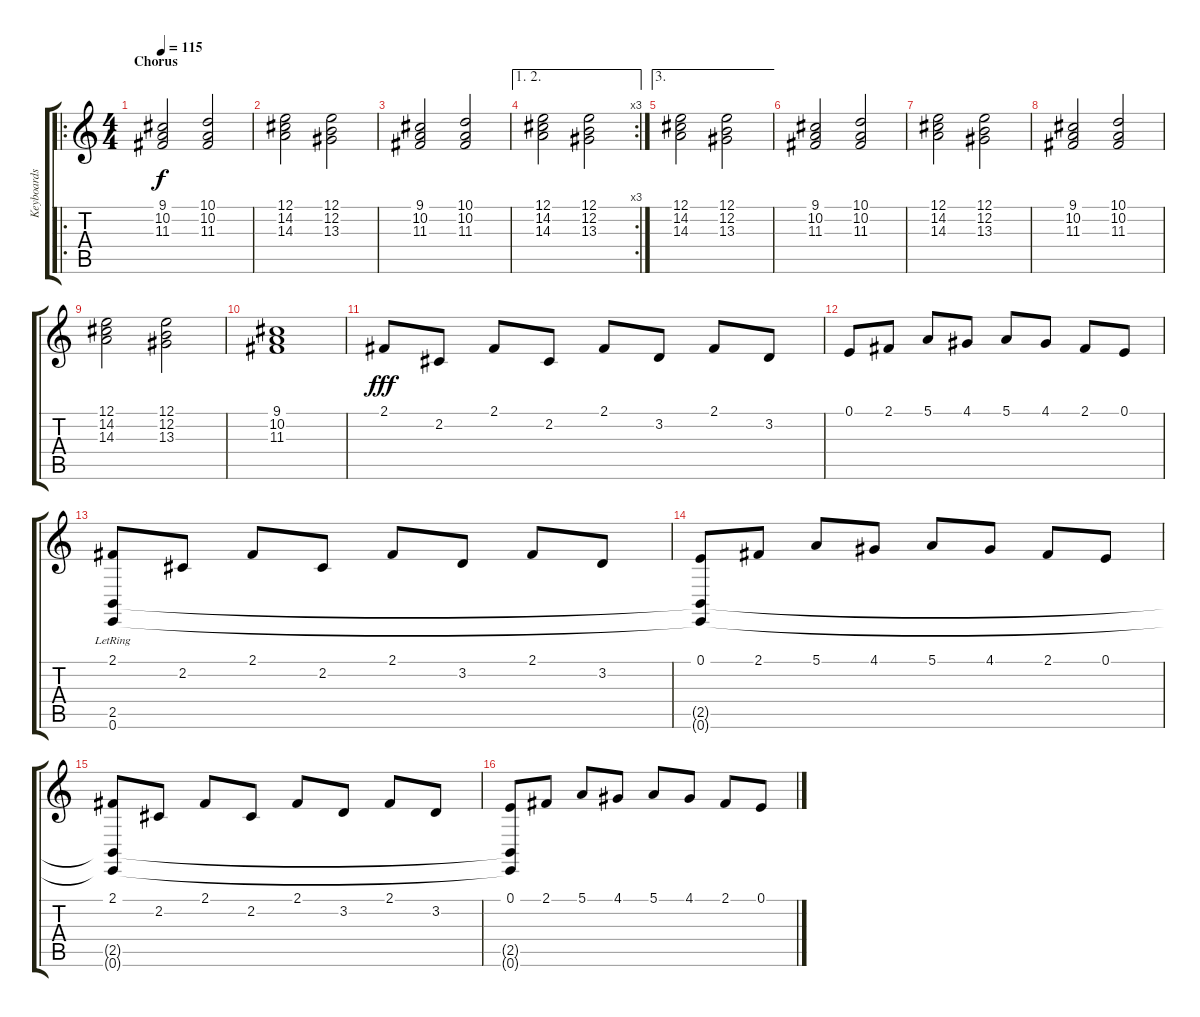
\track ("Keyboards 4" "Keyboards ") {instrument stringensemble1}
\staff {score tabs}
\tuning (E4 B3 G3 D3 A2 E2) {hide}
\ro
\ts (4 4)
\section ("" "Chorus")
\tempo 115
\clef g2
\ks c
(9.1 10.2 11.3).2{dy f} (10.1 10.2 11.3).2 |
(12.1 14.2 14.3).2 (12.1 12.2 13.3).2 |
(9.1 10.2 11.3).2 (10.1 10.2 11.3).2 |
\ae (1 2)
\rc 3
(12.1 14.2 14.3).2 (12.1 12.2 13.3).2 |
\ae 3
(12.1 14.2 14.3).2 (12.1 12.2 13.3).2 |
(9.1 10.2 11.3).2 (10.1 10.2 11.3).2 |
(12.1 14.2 14.3).2 (12.1 12.2 13.3).2 |
(9.1 10.2 11.3).2 (10.1 10.2 11.3).2 |
(12.1 14.2 14.3).2 (12.1 12.2 13.3).2 |
(9.1 10.2 11.3).1{volume 0} |
2.1.8{dy fff volume 16} 2.2.8 2.1.8 2.2.8 2.1.8 3.2.8 2.1.8 3.2.8 |
0.1.8 2.1.8 5.1.8 4.1.8 5.1.8 4.1.8 2.1.8 0.1.8 |
(2.1 2.5{lr} 0.6{lr}).8 2.2.8 2.1.8 2.2.8 2.1.8 3.2.8 2.1.8 3.2.8 |
(0.1 2.5{t} 0.6{t}).8 2.1.8 5.1.8 4.1.8 5.1.8 4.1.8 2.1.8 0.1.8 |
(2.1 2.5{t} 0.6{t}).8 2.2.8 2.1.8 2.2.8 2.1.8 3.2.8 2.1.8 3.2.8 |
(0.1 2.5{t} 0.6{t}).8 2.1.8 5.1.8 4.1.8 5.1.8 4.1.8 2.1.8 0.1.8
